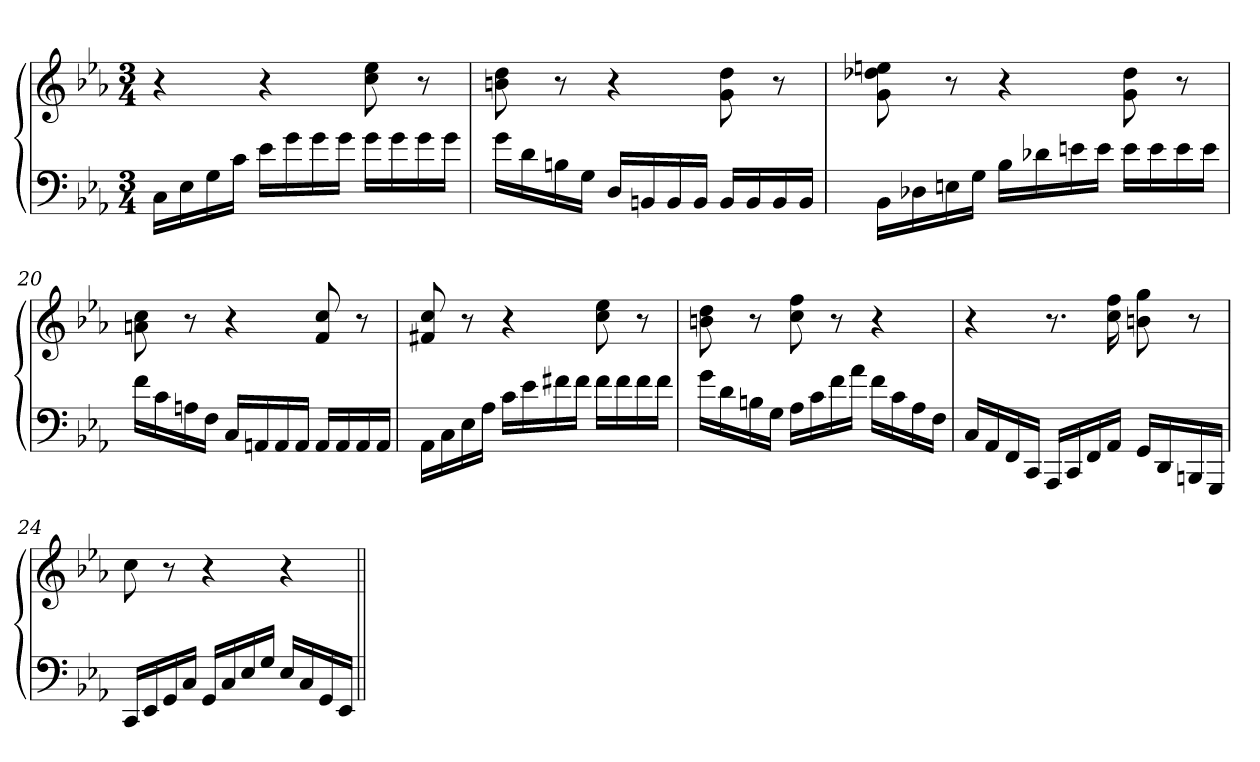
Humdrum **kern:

**kern	**kern
*part1	*part1
*staff2	*staff1
*clefF4	*clefG2
*k[b-e-a-]	*k[b-e-a-]
*c:	*c:
*M3/4	*M3/4
=	=
16CLL	4r
16E-	.
16G	.
16cJJ	.
16e-LL	4r
16g	.
16g	.
16gJJ	.
16gLL	8cc 8ee-
16g	.
16g	8r
16gJJ	.
=18	=18
16gLL	8bn 8dd
16d	.
16Bn	8r
16GJJ	.
16DLL	4r
16BBn	.
16BB	.
16BBJJ	.
16BBLL	8g 8dd
16BB	.
16BB	8r
16BBJJ	.
=19	=19
16BB-LL	8g 8dd-X 8een
16D-X	.
16En	8r
16GJJ	.
16B-LL	4r
16d-X	.
16en	.
16eJJ	.
16eLL	8g 8dd-
16e	.
16e	8r
16eJJ	.
=20	=20
16fLL	8an 8cc
16c	.
16An	8r
16FJJ	.
16CLL	4r
16AAn	.
16AA	.
16AAJJ	.
16AALL	8f 8cc
16AA	.
16AA	8r
16AAJJ	.
=21	=21
16AA-LL	8f#X 8cc
16C	.
16E-	8r
16A-JJ	.
16cLL	4r
16e-	.
16f#X	.
16f#JJ	.
16f#LL	8cc 8ee-
16f#	.
16f#	8r
16f#JJ	.
=22	=22
16gLL	8bn 8dd
16d	.
16Bn	8r
16GJJ	.
16A-LL	8cc 8ff
16c	.
16f	8r
16a-JJ	.
16fLL	4r
16c	.
16A-	.
16FJJ	.
=23	=23
16CLL	4r
16AA-	.
16FF	.
16CCJJ	.
16AAA-LL	8.r
16CC	.
16FF	.
16AA-JJ	16cc 16ff
16GGLL	8bn 8gg
16DD	.
16BBBn	8r
16GGGJJ	.
=24	=24
16CCLL	8cc
16EE-	.
16GG	8r
16CJJ	.
16GGLL	4r
16C	.
16E-	.
16GJJ	.
16E-LL	4r
16C	.
16GG	.
16EE-JJ	.
=||	=||
*-	*-
